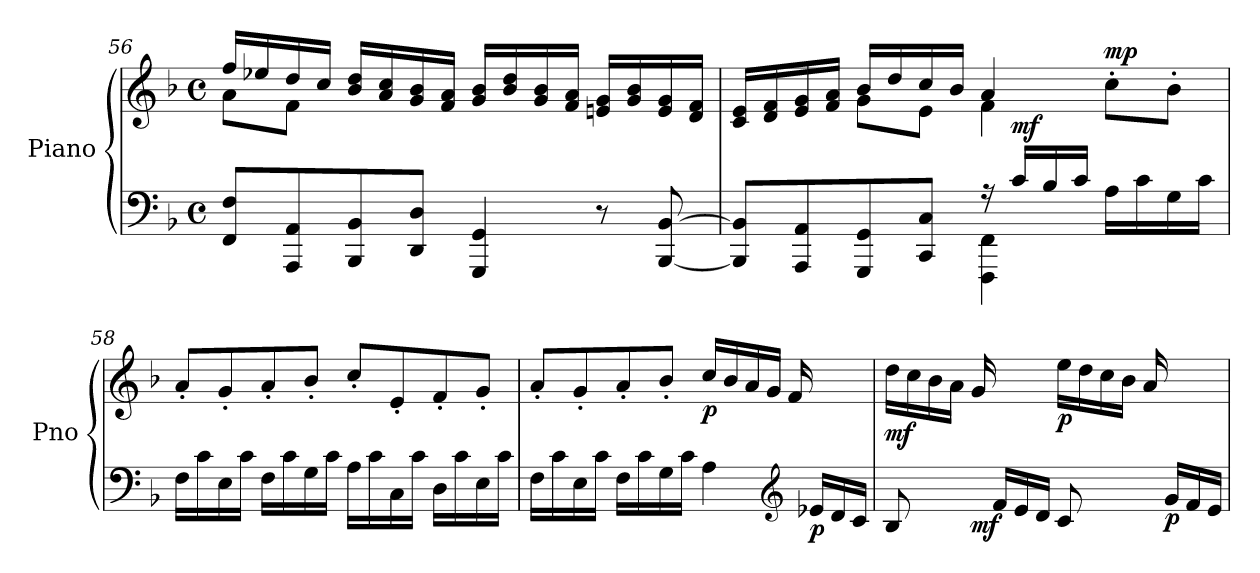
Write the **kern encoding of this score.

**kern	**kern	**dynam
*part1	*part1	*part1
*staff2	*staff1	*staff1/2
*I"Piano	*	*
*I'Pno	*	*
*clefF4	*clefG2	*
*k[b-]	*k[b-]	*
*M4/4	*M4/4	*
*met(c)	*met(c)	*
=56	=56	=56
*	*^	*
8FF/ 8F/L	16ff/LL	8a\L	.
.	16ee-X/	.	.
8AAA/ 8AA/	16dd/	8f\J	.
.	16cc/JJ	.	.
8BBB-/ 8BB-/	16b-/ 16dd/LL	4ryy	.
.	16a/ 16cc/	.	.
8DD/ 8D/J	16g/ 16b-/	.	.
.	16f/ 16a/JJ	.	.
4GGG/ 4GG/	16g/ 16b-/LL	2ryy	.
.	16b-/ 16dd/	.	.
.	16g/ 16b-/	.	.
.	16f/ 16a/JJ	.	.
8r	16en/ 16g/LL	.	.
.	16g/ 16b-/	.	.
[8BBB-/ [8BB-/	16e/ 16g/	.	.
.	16d/ 16f/JJ	.	.
!!LO:LB:g=z	!!
=57	=57	=57	=57
*^	*	*	*
8BBB-/] 8BB-/]L	2ryy	16c/ 16e/LL	4ryy	.
.	.	16d/ 16f/	.	.
8AAA/ 8AA/	.	16e/ 16g/	.	.
.	.	16f/ 16a/JJ	.	.
8GGG/ 8GG/	.	16b-/LL	8g\L	.
.	.	16dd/	.	.
8CC/ 8C/J	.	16cc/	8e\J	.
.	.	16b-/JJ	.	.
16r	4FFF\ 4FF\	4a/	4f\	.
!	!	!	!	!LO:DY:a=2
16c/LL	.	.	.	mf
16B-/	.	.	.	.
16c/JJ	.	.	.	.
!	!	!	!	!LO:DY:a
16A\LL	4ryy	8cc'\L	4ryy	mp
16c\	.	.	.	.
16G\	.	8b-'\J	.	.
16c\JJ	.	.	.	.
*v	*v	*	*	*
*	*v	*v	*
=58	=58	=58
16F\LL	8a'/L	.
16c\	.	.
16E\	8g'/	.
16c\JJ	.	.
16F\LL	8a'/	.
16c\	.	.
16G\	8b-'/J	.
16c\JJ	.	.
16A\LL	8cc'/L	.
16c\	.	.
16C\	8e'/	.
16c\JJ	.	.
16D\LL	8f'/	.
16c\	.	.
16E\	8g'/J	.
16c\JJ	.	.
=59	=59	=59
16F\LL	8a'/L	.
16c\	.	.
16E\	8g'/	.
16c\JJ	.	.
16F\LL	8a'/	.
16c\	.	.
16G\	8b-'/J	.
16c\JJ	.	.
!	!	!LO:DY:b
4A\	16cc/LL	p
.	16b-/	.
.	16a/	.
*clefG2	*	*
.	16g/JJ	.
16ryy	16f/	.
!	!	!LO:DY:b=2
16e-X/LL	16ryy	p
16d/	8ryy	.
16c/JJ	.	.
!!LO:LB:g=z
=60	=60	=60
!	!	!LO:DY:b
8B-/	16dd\LL	mf
.	16cc\	.
8ryy	16b-\	.
.	16a\JJ	.
!	!	!LO:DY:b=2
16ryy	16g/	mf
16f/LL	16ryy	.
16e/	8ryy	.
16d/JJ	.	.
!	!	!LO:DY:b
8c/	16ee\LL	p
.	16dd\	.
8ryy	16cc\	.
.	16b-\JJ	.
16ryy	16a/	.
!	!	!LO:DY:b=2
16g/LL	16ryy	p
16f/	8ryy	.
16e/JJ	.	.
=	=	=
*-	*-	*-
